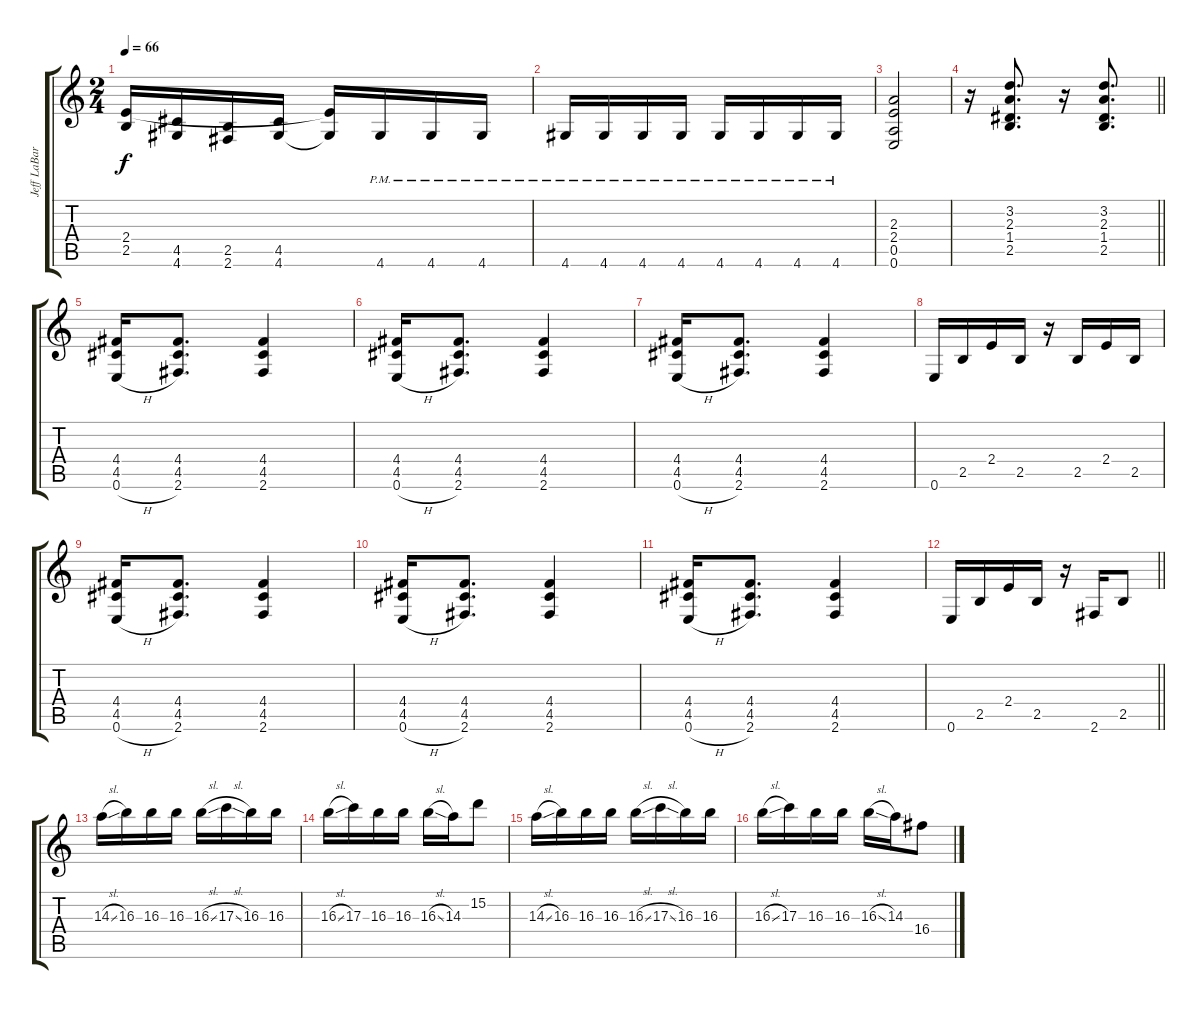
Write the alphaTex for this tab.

\track ("Jeff LaBar" "Jeff LaBar") {instrument distortionguitar}
\staff {score tabs}
\tuning (E4 B3 G3 D3 A2 E2) {hide}
\ts (2 4)
\tempo 66
\clef g2
\ks c
(2.4 2.5).16{dy f} (4.5 4.6).16 (2.5 2.6).16 (4.5 4.6).16 (2.4{t} 4.6{t}).16 4.6{pm}.16 4.6{pm}.16 4.6{pm}.16 |
4.6{pm}.16 4.6{pm}.16 4.6{pm}.16 4.6{pm}.16 4.6{pm}.16 4.6{pm}.16 4.6{pm}.16 4.6{pm}.16 |
(2.3 2.4 0.5 0.6).2 |
\barLineRight lightlight
r.16 (3.2 2.3 1.4 2.5).8{d} r.16 (3.2 2.3 1.4 2.5).8{d} |
(4.4 4.5 0.6{h}).16 (4.4 4.5 2.6).8{d} (4.4 4.5 2.6).4 |
(4.4 4.5 0.6{h}).16 (4.4 4.5 2.6).8{d} (4.4 4.5 2.6).4 |
(4.4 4.5 0.6{h}).16 (4.4 4.5 2.6).8{d} (4.4 4.5 2.6).4 |
0.6.16 2.5.16 2.4.16 2.5.16 r.16 2.5.16 2.4.16 2.5.16 |
(4.4 4.5 0.6{h}).16 (4.4 4.5 2.6).8{d} (4.4 4.5 2.6).4 |
(4.4 4.5 0.6{h}).16 (4.4 4.5 2.6).8{d} (4.4 4.5 2.6).4 |
(4.4 4.5 0.6{h}).16 (4.4 4.5 2.6).8{d} (4.4 4.5 2.6).4 |
\barLineRight lightlight
0.6.16 2.5.16 2.4.16 2.5.16 r.16 2.6.16 2.5.8 |
14.3{sl}.16 16.3.16 16.3.16 16.3.16 16.3{sl}.16 17.3{sl}.16 16.3.16 16.3.16 |
16.3{sl}.16 17.3.16 16.3.16 16.3.16 16.3{sl}.16 14.3.16 15.2.8 |
14.3{sl}.16 16.3.16 16.3.16 16.3.16 16.3{sl}.16 17.3{sl}.16 16.3.16 16.3.16 |
16.3{sl}.16 17.3.16 16.3.16 16.3.16 16.3{sl}.16 14.3.16 16.4.8
